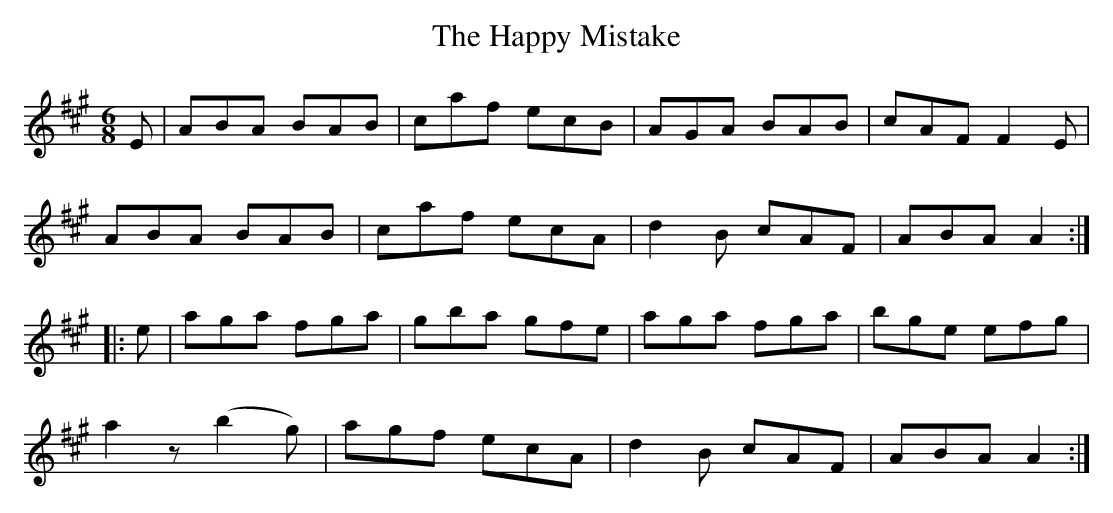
X:1
T:Happy Mistake, The
BRENNAN Dec. 2002 (HTTP://WWW.SOSYOURMOM.COM)
M:6/8
L:1/8
K:A
E|ABA BAB|caf ecB|AGA BAB|cAFF2E|
ABA BAB|caf ecA|d2B cAF|ABA A2:|
|:e|aga fga|gba gfe|aga fga|bge efg|
a2z(b2g)|agf ecA|d2B cAF|ABA A2:|
